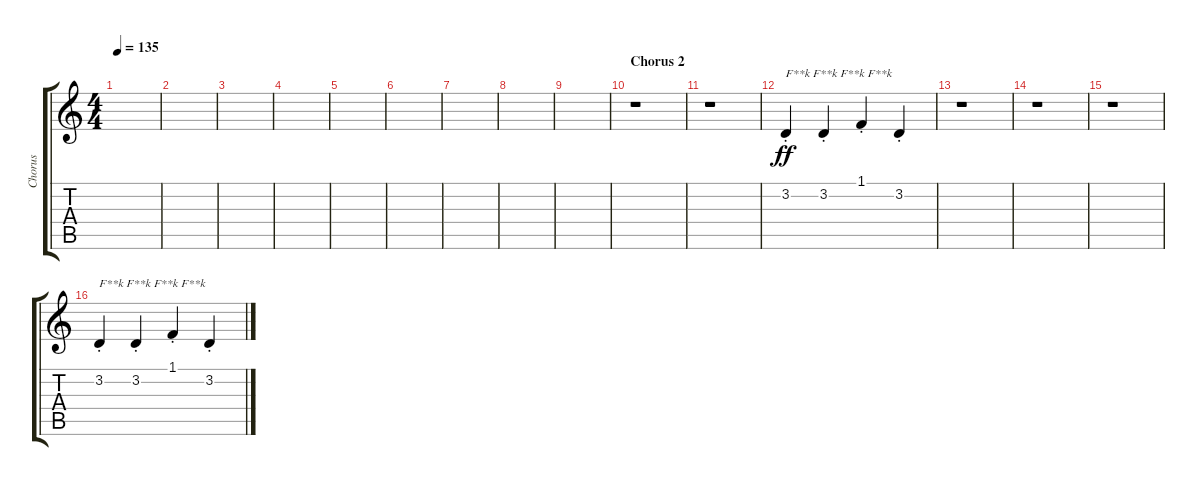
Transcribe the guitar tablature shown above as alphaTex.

\track ("Chorus" "Chorus") {instrument clarinet}
\staff {score tabs}
\tuning (E4 B3 G3 D3 A2 E2) {hide}
\ts (4 4)
\tempo 135
\clef g2
\ks c
|
|
|
|
|
|
|
|
|
\section ("" "Chorus 2")
r.1 |
r.1 |
3.2{st}.4{txt "F**k F**k F**k F**k" dy ff} 3.2{st}.4 1.1{st}.4 3.2{st}.4 |
r.1 |
r.1 |
r.1 |
3.2{st}.4{txt "F**k F**k F**k F**k"} 3.2{st}.4 1.1{st}.4 3.2{st}.4
